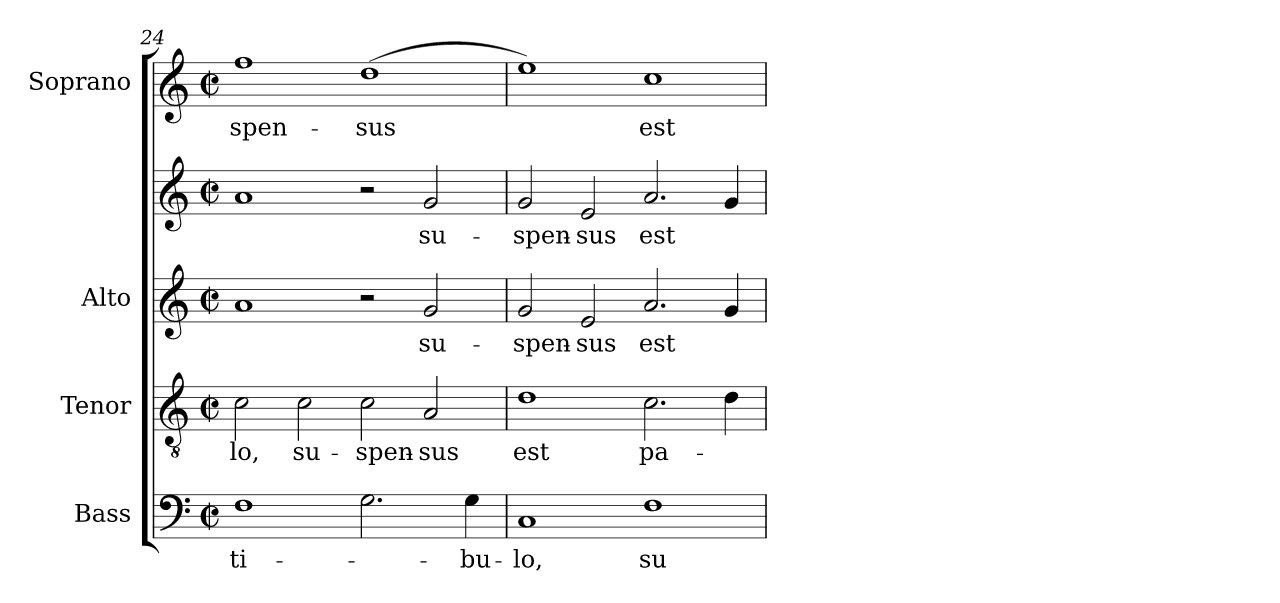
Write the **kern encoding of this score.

**kern	**text	**kern	**text	**kern	**text	**kern	**text	**kern	**text
*part4	*part4	*part3	*part3	*part2	*part2	*part2	*part2	*part1	*part1
*staff5	*staff5	*staff4	*staff4	*staff3	*staff3	*staff2	*staff2	*staff1	*staff1
*I"Bass	*	*I"Tenor	*	*I"Alto	*	*	*	*I"Soprano	*
*I'B	*	*I'T	*	*I'A	*	*	*	*I'S	*
!!LO:LB:g=z
*clefF4	*	*clefGv2	*	*	*	*clefG2	*	*clefG2	*
*k[]	*	*k[]	*	*k[]	*	*k[]	*	*k[]	*
*C:	*	*C:	*	*C:	*	*C:	*	*C:	*
*M4/2	*	*M4/2	*	*M4/2	*	*M4/2	*	*M4/2	*
*met(c|)	*	*met(c|)	*	*met(c|)	*	*met(c|)	*	*met(c|)	*
=24	=24	=24	=24	=24	=24	=24	=24	=24	=24
!	!LO:LY:b	!	!LO:LY:b	!	!	!	!	!	!LO:LY:b
1F	ti-	2c	-lo,	1a	.	1a	.	1ff	-spen-
!	!	!	!LO:LY:b	!	!	!	!	!	!
.	.	2c	su-	.	.	.	.	.	.
!	!	!	!LO:LY:b	!	!	!	!	!	!LO:LY:b
2.G	.	2c	-spen-	2r	.	2r	.	(>1dd	-sus
!	!	!	!LO:LY:b	!	!LO:LY:b	!	!LO:LY:b	!	!
.	.	2A	-sus	2g	su-	2g	su-	.	.
!	!LO:LY:b	!	!	!	!	!	!	!	!
4G	-bu-	.	.	.	.	.	.	.	.
=25	=25	=25	=25	=25	=25	=25	=25	=25	=25
!	!LO:LY:b	!	!LO:LY:b	!	!LO:LY:b	!	!LO:LY:b	!	!
1C	-lo,	1d	est	2g	-spen-	2g	-spen-	1ee)	.
!	!	!	!	!	!LO:LY:b	!	!LO:LY:b	!	!
.	.	.	.	2e	-sus	2e	-sus	.	.
!	!LO:LY:b	!	!LO:LY:b	!	!LO:LY:b	!	!LO:LY:b	!	!LO:LY:b
1F	su-	2.c	pa-	2.a	est	2.a	est	1cc	est
.	.	4d	.	4g	.	4g	.	.	.
=	=	=	=	=	=	=	=	=	=
*-	*-	*-	*-	*-	*-	*-	*-	*-	*-
